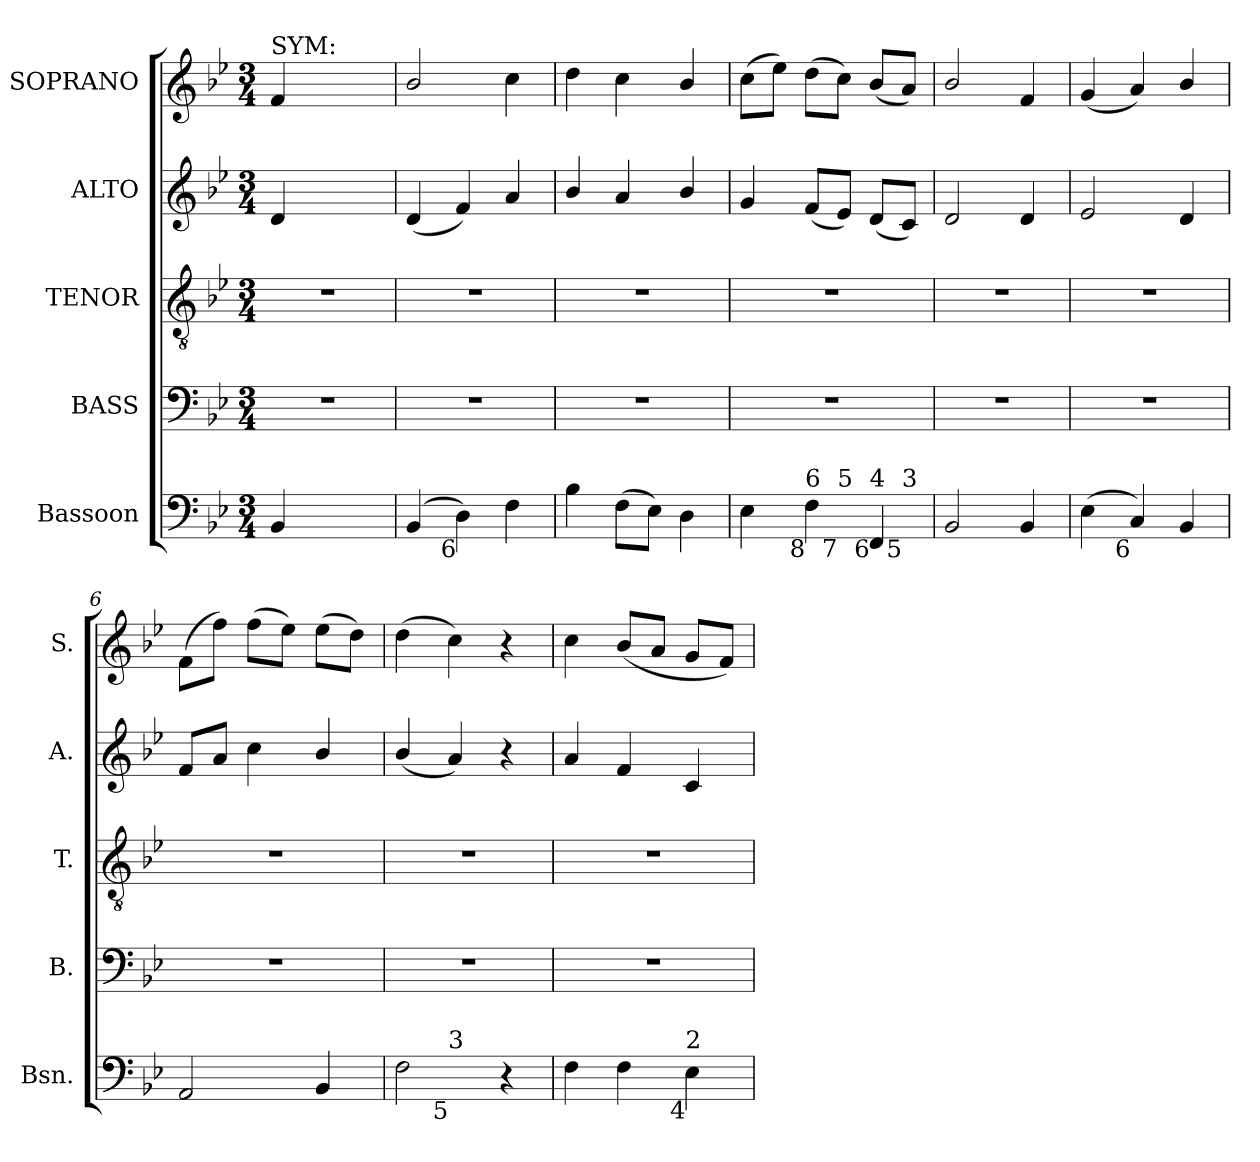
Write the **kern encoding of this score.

**kern	**kern	**kern	**kern	**kern
*part5	*part4	*part3	*part2	*part1
*staff5	*staff4	*staff3	*staff2	*staff1
*I"Bassoon	*I"BASS	*I"TENOR	*I"ALTO	*I"SOPRANO
*I'Bsn.	*I'B.	*I'T.	*I'A.	*I'S.
!!LO:PB:g=z
*clefF4	*clefF4	*clefGv2	*clefG2	*clefG2
*	*	*ITrd7c12	*	*
*k[b-e-]	*k[b-e-]	*k[b-e-]	*k[b-e-]	*k[b-e-]
*B-:	*B-:	*B-:	*B-:	*B-:
*M3/4	*M3/4	*M3/4	*M3/4	*M3/4
*MM88	*MM88	*MM88	*MM88	*MM88
=	=	=	=	=
!	!	!	!	!LO:TX:a:t=SYM&colon;
!	!LO:N:vis=1	!LO:N:vis=1	!	!
4BB-i/	2.r	2.r	4di/	4fi/
2ryy	.	.	2ryy	2ryy
=1	=1	=1	=1	=1
!	!LO:N:vis=1	!LO:N:vis=1	!	!
(4BB-i/	2.r	2.r	(4di/	2b-i/
!LO:TX:b:rj:t=6	!	!	!	!
4Di\)	.	.	4fi/)	.
4Fi\	.	.	4ai/	4cci\
=2	=2	=2	=2	=2
!	!LO:N:vis=1	!LO:N:vis=1	!	!
4B-i\	2.r	2.r	4b-i/	4ddi\
(8Fi\L	.	.	4ai/	4cci\
8E-i\J)	.	.	.	.
4Di\	.	.	4b-i/	4b-i/
=3	=3	=3	=3	=3
!LO:TX:b:rj:t=6	!	!	!	!
!	!LO:N:vis=1	!LO:N:vis=1	!	!
*^	*	*	*	*
*	*^	*	*	*	*
4E-i\	4.ryy	2ryy	2.r	2.r	4gi/	(8cci\L
.	.	.	.	.	.	8ee-i\J)
!LO:TX:b:rj:t=8	!	!	!	!	!	!
!LO:TX:t=6	!	!	!	!	!	!
4Fi\	.	.	.	.	(8fi/L	(8ddi\L
!	!LO:TX:b:rj:t=7	!	!	!	!	!
!	!LO:TX:t=5	!	!	!	!	!
.	4.ryy	.	.	.	8e-i/J)	8cci\J)
!LO:TX:b:rj:t=6	!	!	!	!	!	!
!LO:TX:t=4	!	!	!	!	!	!
4FFi/	.	8ryy	.	.	(8di/L	(8b-i/L
!	!	!LO:TX:b:rj:t=5	!	!	!	!
!	!	!LO:TX:t=3	!	!	!	!
.	.	8ryy	.	.	8ci/J)	8ai/J)
=4	=4	=4	=4	=4	=4	=4
!	!	!	!LO:N:vis=1	!LO:N:vis=1	!	!
*v	*v	*v	*	*	*	*
2BB-i/	2.r	2.r	2di/	2b-i/
4BB-i/	.	.	4di/	4fi/
=5	=5	=5	=5	=5
!	!LO:N:vis=1	!LO:N:vis=1	!	!
(4E-i\	2.r	2.r	2e-i/	(4gi/
!LO:TX:b:rj:t=6	!	!	!	!
4Ci/)	.	.	.	4ai/)
4BB-i/	.	.	4di/	4b-i/
=6	=6	=6	=6	=6
!	!LO:N:vis=1	!LO:N:vis=1	!	!
2AAi/	2.r	2.r	8fi/L	(8fi\L
.	.	.	8ai/J	8ffi\J)
.	.	.	4cci\	(8ffi\L
.	.	.	.	8ee-i\J)
4BB-i/	.	.	4b-i/	(8ee-i\L
.	.	.	.	8ddi\J)
=7	=7	=7	=7	=7
!LO:TX:b:rj:t=6	!	!	!	!
!LO:TX:t=4	!	!	!	!
!	!LO:N:vis=1	!LO:N:vis=1	!	!
*^	*	*	*	*
2Fi\	4ryy	2.r	2.r	(4b-i/	(4ddi\
!	!LO:TX:b:rj:t=5	!	!	!	!
!	!LO:TX:t=3	!	!	!	!
.	2ryy	.	.	4ai/)	4cci\)
4r	.	.	.	4r	4r
!!LO:LB:g=z
=8	=8	=8	=8	=8	=8
!	!	!LO:N:vis=1	!LO:N:vis=1	!	!
*v	*v	*	*	*	*
4Fi\	2.r	2.r	4ai/	4cci\
4Fi\	.	.	4fi/	(8b-i/L
.	.	.	.	8ai/J
!LO:TX:b:rj:t=4	!	!	!	!
!LO:TX:t=2	!	!	!	!
4E-i\	.	.	4ci/	8gi/L
.	.	.	.	8fi/J)
=	=	=	=	=
*-	*-	*-	*-	*-
